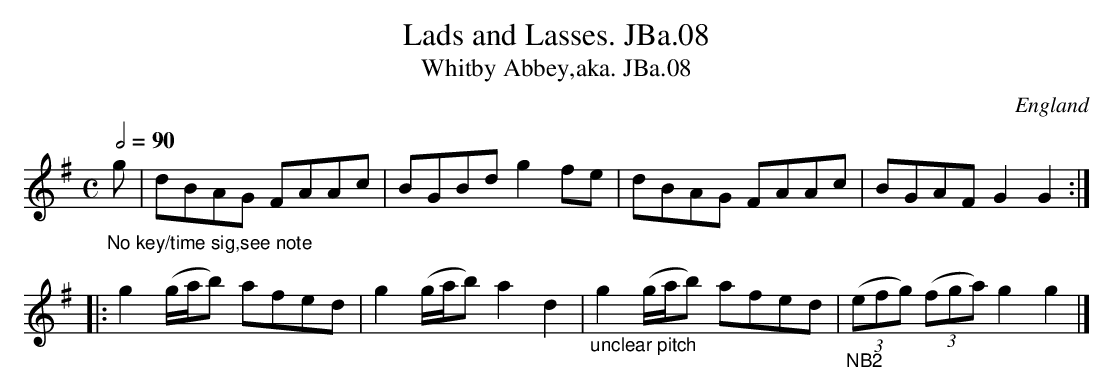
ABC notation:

X:1
T:Lads and Lasses. JBa.08
T:Whitby Abbey,aka. JBa.08
M:C
L:1/8
Q:1/2=90
O:England
K:G major
"_No key/time sig,see note"g |\
dBAG FAAc | BGBd g2  fe | dBAG FAAc |\
BGAF G2G2 :|!
|: g2 (g/a/b) afed | g2 (g/a/b) a2d2 |\
"_unclear pitch"g2 (g/a/b) afed | "_NB2"((3efg) ((3fga) g2g2 |]
